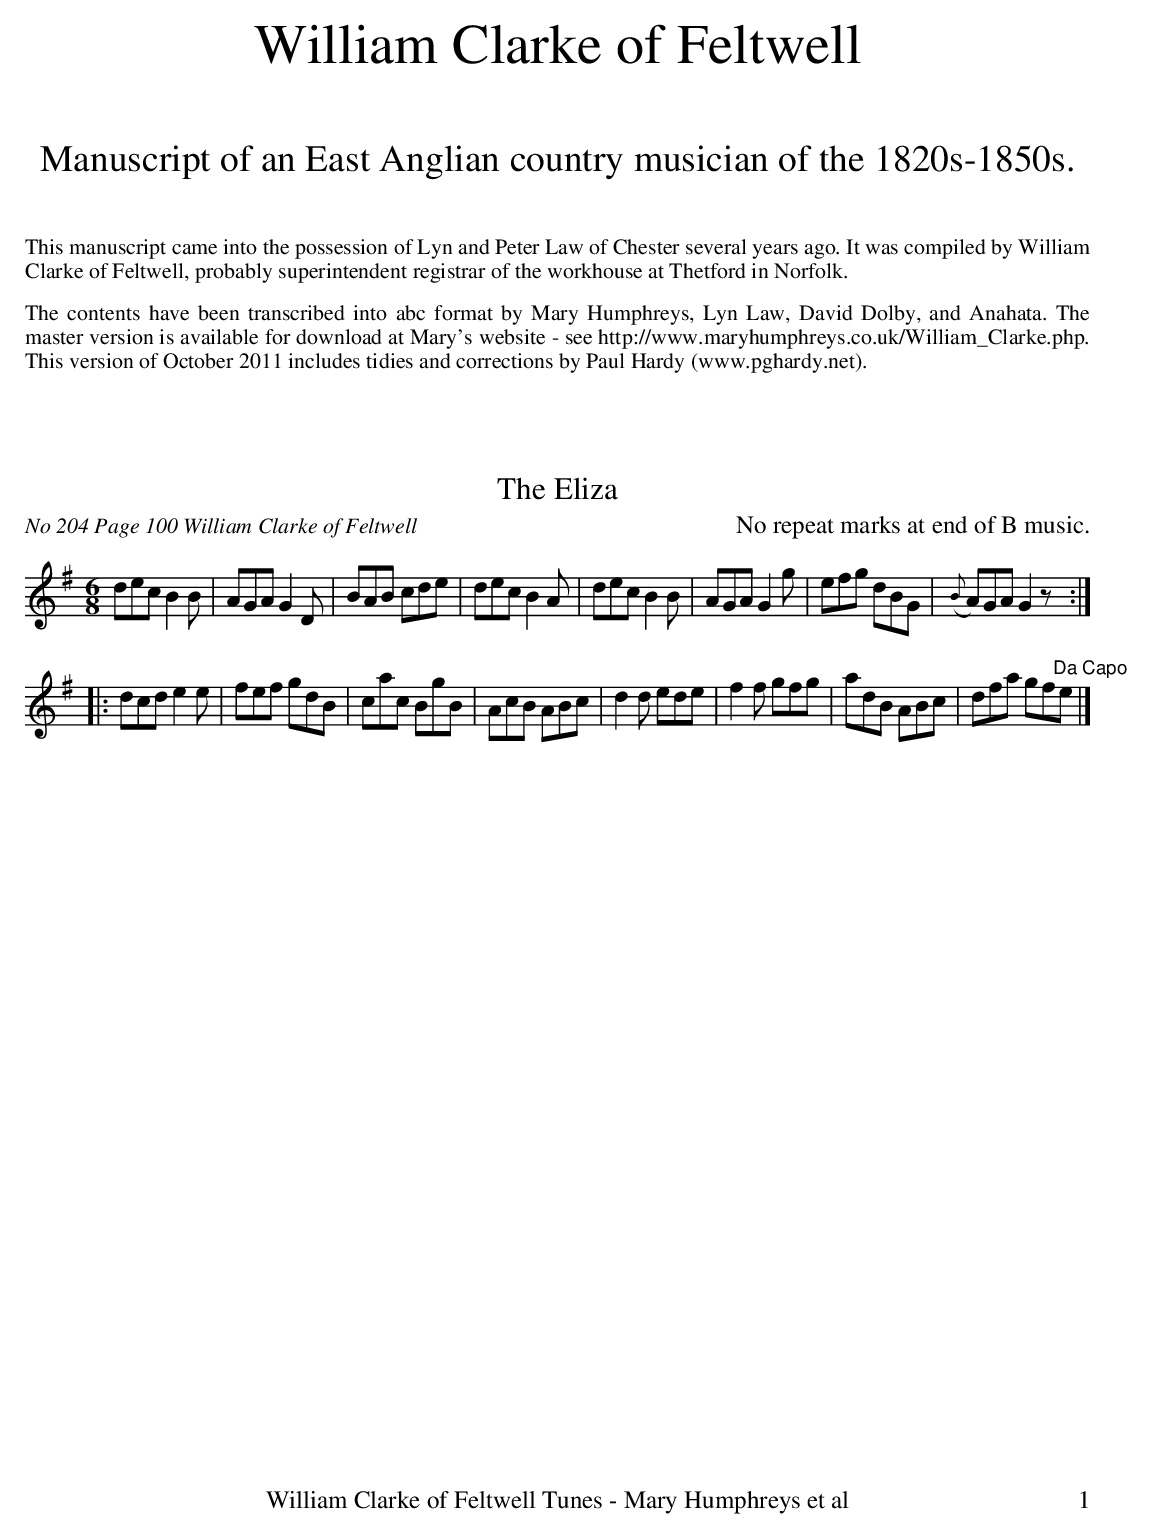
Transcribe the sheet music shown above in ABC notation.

X:1
T:The Eliza
O:No 204 Page 100 William Clarke of Feltwell
M:6/8
L:1/8
K:G
decB2B|AGAG2D|BAB cde|dec B2A|decB2B|AGAG2g|efg dBG|({B}A)GAG2z:|
|:dcde2e|fef gdB|cac BgB|AcB ABc|d2d ede|f2f gfg|adB ABc|dfa gf"Da Capo"e|]
